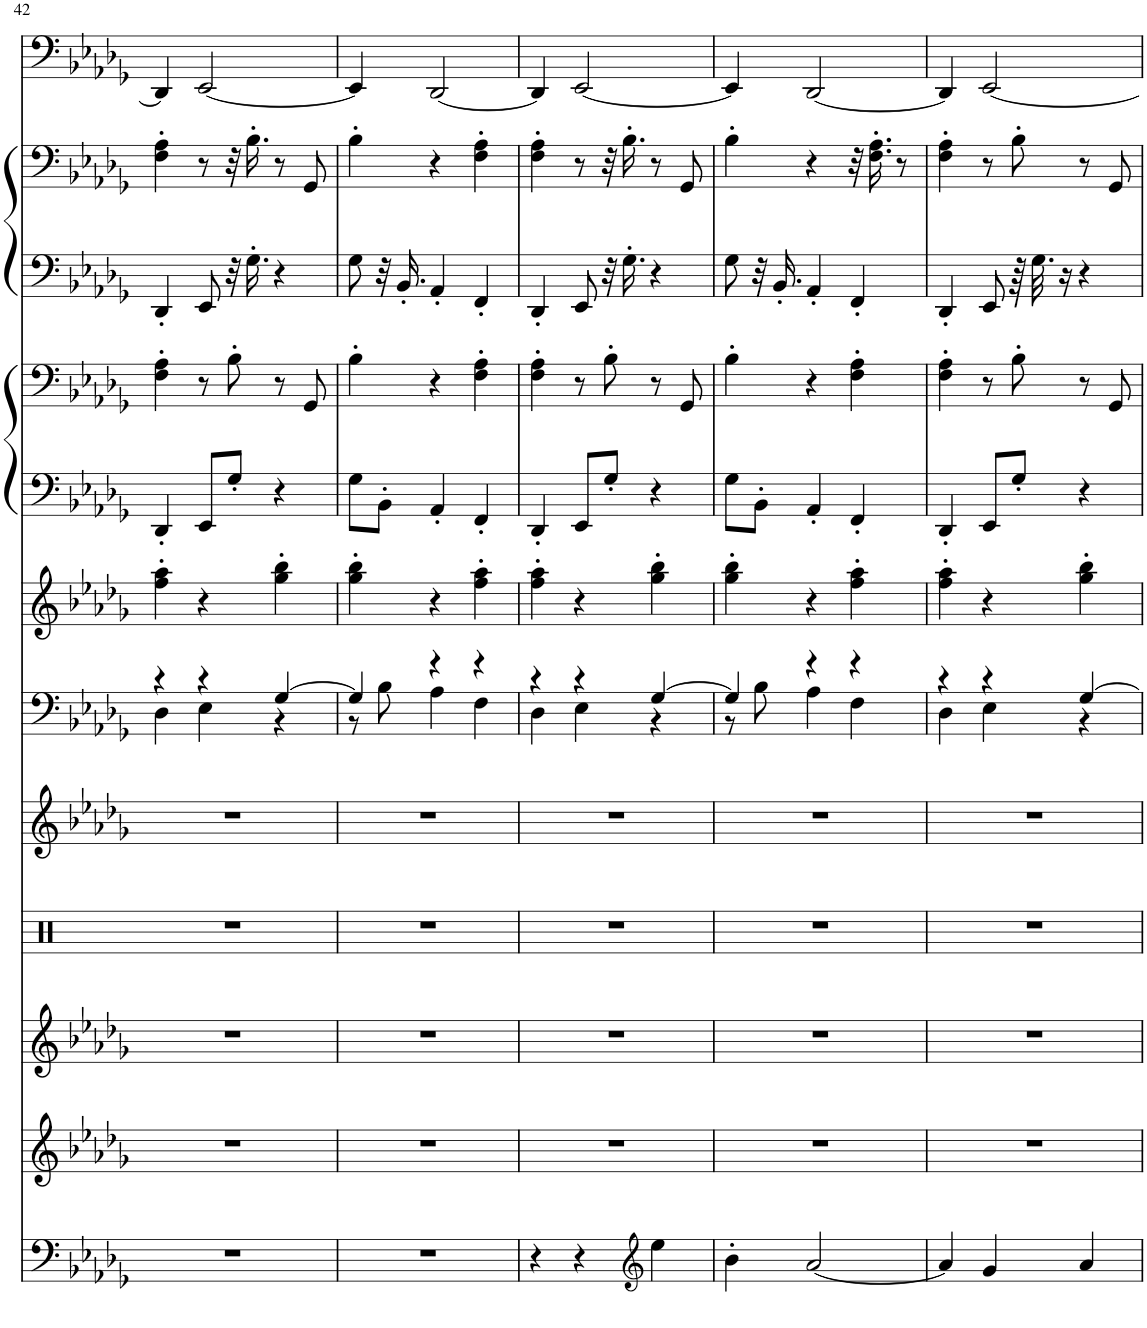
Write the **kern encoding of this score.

**kern	**kern	**kern	**kern	**kern	**kern	**kern	**kern	**kern	**kern	**kern	**kern
*part10	*part9	*part8	*part7	*part6	*part5	*part4	*part3	*part3	*part2	*part2	*part1
*staff12	*staff11	*staff10	*staff9	*staff8	*staff7	*staff6	*staff5	*staff4	*staff3	*staff2	*staff1
*I"Alto Sax, ru@euronet.nl	*I"Flute, Ron Uiterwijk	*I"Clarinet, Converted to XG	*I"Percussion	*I"Jazz Guitar	*I"E.Piano 2	*I"Clav.	*I"Harpsichord	*	*I"Harpsichord	*	*I"Fretless Bass
*I'A Sax	*I'Fl	*I'Cl	*	*	*I'E.Pno	*I'Clv	*I'Hpschd	*	*I'Hpschd	*	*
!!LO:PB:g=z
*clefF4	*clefG2	*clefG2	*clefX	*clefG2	*clefF4	*clefG2	*clefF4	*clefF4	*clefF4	*clefF4	*clefF4
*Trd5c9	*	*Trd1c2	*	*	*	*	*	*	*	*	*
*k[b-e-a-d-g-]	*k[b-e-a-d-g-]	*k[b-e-a-d-g-]	*k[]	*k[b-e-a-d-g-]	*k[b-e-a-d-g-]	*k[b-e-a-d-g-]	*k[b-e-a-d-g-]	*k[b-e-a-d-g-]	*k[b-e-a-d-g-]	*k[b-e-a-d-g-]	*k[b-e-a-d-g-]
*M3/4	*M3/4	*M3/4	*M3/4	*M3/4	*M3/4	*M3/4	*M3/4	*M3/4	*M3/4	*M3/4	*M3/4
=42	=42	=42	=42	=42	=42	=42	=42	=42	=42	=42	=42
*	*	*	*	*	*^	*	*	*	*	*	*
2.r	2.r	2.r	2.r	2.r	4r	4D-\	4ff\' 4aa-\'	4DD-'/	4F\' 4A-\'	4DD-'/	4F\' 4A-\'	4DD-/]
.	.	.	.	.	4r	4E-\	4r	8EE-/L	8r	8EE-/	8r	[2EE-/
.	.	.	.	.	.	.	.	8G-'/J	8B-'\	32r	32r	.
.	.	.	.	.	.	.	.	.	.	16.G-'\	16.B-'\	.
.	.	.	.	.	[4G-/	4r	4gg-\' 4bb-\'	4r	8r	4r	8r	.
.	.	.	.	.	.	.	.	.	8GG-/	.	8GG-/	.
=43	=43	=43	=43	=43	=43	=43	=43	=43	=43	=43	=43	=43
2.r	2.r	2.r	2.r	2.r	4G-/]	8r	4gg-\' 4bb-\'	8G-\L	4B-'\	8G-\	4B-'\	4EE-/]
.	.	.	.	.	.	8B-\	.	8BB-'\J	.	32r	.	.
.	.	.	.	.	.	.	.	.	.	16.BB-'/	.	.
.	.	.	.	.	4r	4A-\	4r	4AA-'/	4r	4AA-'/	4r	[2DD-/
.	.	.	.	.	4r	4F\	4ff\' 4aa-\'	4FF'/	4F\' 4A-\'	4FF'/	4F\' 4A-\'	.
=44	=44	=44	=44	=44	=44	=44	=44	=44	=44	=44	=44	=44
4r	2.r	2.r	2.r	2.r	4r	4D-\	4ff\' 4aa-\'	4DD-'/	4F\' 4A-\'	4DD-'/	4F\' 4A-\'	4DD-/]
4r	.	.	.	.	4r	4E-\	4r	8EE-/L	8r	8EE-/	8r	[2EE-/
.	.	.	.	.	.	.	.	8G-'/J	8B-'\	32r	32r	.
.	.	.	.	.	.	.	.	.	.	16.G-'\	16.B-'\	.
*clefG2	*	*	*	*	*	*	*	*	*	*	*	*
4ee-\	.	.	.	.	[4G-/	4r	4gg-\' 4bb-\'	4r	8r	4r	8r	.
.	.	.	.	.	.	.	.	.	8GG-/	.	8GG-/	.
=45	=45	=45	=45	=45	=45	=45	=45	=45	=45	=45	=45	=45
4b-'\	2.r	2.r	2.r	2.r	4G-/]	8r	4gg-\' 4bb-\'	8G-\L	4B-'\	8G-\	4B-'\	4EE-/]
.	.	.	.	.	.	8B-\	.	8BB-'\J	.	32r	.	.
.	.	.	.	.	.	.	.	.	.	16.BB-'/	.	.
[2a-/	.	.	.	.	4r	4A-\	4r	4AA-'/	4r	4AA-'/	4r	[2DD-/
.	.	.	.	.	4r	4F\	4ff\' 4aa-\'	4FF'/	4F\' 4A-\'	4FF'/	32r	.
.	.	.	.	.	.	.	.	.	.	.	16.F\' 16.A-\'	.
.	.	.	.	.	.	.	.	.	.	.	8r	.
=46	=46	=46	=46	=46	=46	=46	=46	=46	=46	=46	=46	=46
4a-/]	2.r	2.r	2.r	2.r	4r	4D-\	4ff\' 4aa-\'	4DD-'/	4F\' 4A-\'	4DD-'/	4F\' 4A-\'	4DD-/]
4g-/	.	.	.	.	4r	4E-\	4r	8EE-/L	8r	8EE-/	8r	[2EE-/
.	.	.	.	.	.	.	.	8G-'/J	8B-'\	64r	8B-'\	.
.	.	.	.	.	.	.	.	.	.	32.G-\	.	.
.	.	.	.	.	.	.	.	.	.	16r	.	.
4a-/	.	.	.	.	[4G-/	4r	4gg-\' 4bb-\'	4r	8r	4r	8r	.
.	.	.	.	.	.	.	.	.	8GG-/	.	8GG-/	.
*	*	*	*	*	*v	*v	*	*	*	*	*	*
=	=	=	=	=	=	=	=	=	=	=	=
*-	*-	*-	*-	*-	*-	*-	*-	*-	*-	*-	*-
